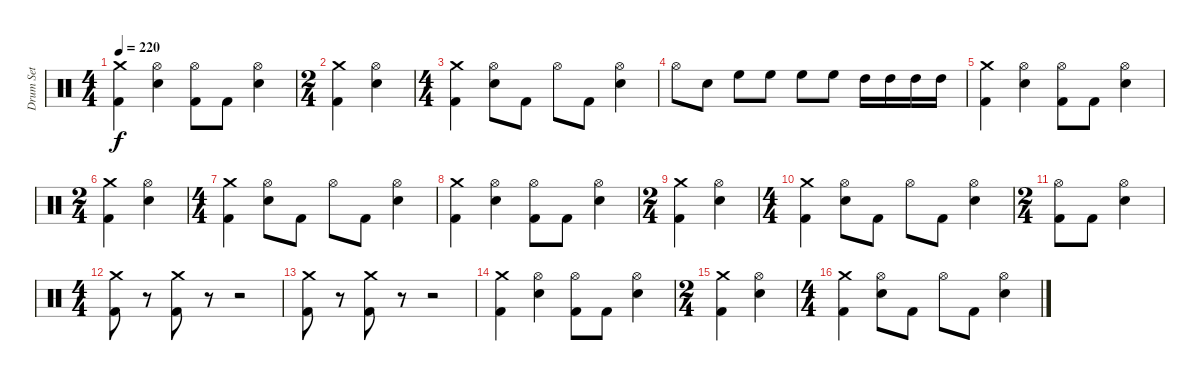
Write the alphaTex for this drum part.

\track ("Drum Set" "Drum Set") {instrument percussion}
\staff {score}
\articulation defaults
\ts (4 4)
\tempo 220
\clef neutral
\ks c
("Crash medium (hit)" "Kick (hit) 2").4{dy f} ("Hi-Hat (open)" "Snare (hit) 2").4 ("Hi-Hat (open)" "Kick (hit) 2").8 "Kick (hit) 2".8 ("Hi-Hat (open)" "Snare (hit) 2").4 |
\ts (2 4)
("Crash medium (hit)" "Kick (hit) 2").4 ("Hi-Hat (open)" "Snare (hit) 2").4 |
\ts (4 4)
("Crash medium (hit)" "Kick (hit) 2").4 ("Hi-Hat (open)" "Snare (hit) 2").8 "Kick (hit) 2".8 "Hi-Hat (open)".8 "Kick (hit) 2".8 ("Hi-Hat (open)" "Snare (hit) 2").4 |
"Hi-Hat (open)".8 "Snare (hit) 2".8 "High Floor Tom (hit)".8 "High Floor Tom (hit)".8 "High Floor Tom (hit)".8 "High Floor Tom (hit)".8 "High Tom (hit)".16 "High Tom (hit)".16 "High Tom (hit)".16 "High Tom (hit)".16 |
("Crash medium (hit)" "Kick (hit) 2").4 ("Hi-Hat (open)" "Snare (hit) 2").4 ("Hi-Hat (open)" "Kick (hit) 2").8 "Kick (hit) 2".8 ("Hi-Hat (open)" "Snare (hit) 2").4 |
\ts (2 4)
("Crash medium (hit)" "Kick (hit) 2").4 ("Hi-Hat (open)" "Snare (hit) 2").4 |
\ts (4 4)
("Crash medium (hit)" "Kick (hit) 2").4 ("Hi-Hat (open)" "Snare (hit) 2").8 "Kick (hit) 2".8 "Hi-Hat (open)".8 "Kick (hit) 2".8 ("Hi-Hat (open)" "Snare (hit) 2").4 |
("Crash medium (hit)" "Kick (hit) 2").4 ("Hi-Hat (open)" "Snare (hit) 2").4 ("Hi-Hat (open)" "Kick (hit) 2").8 "Kick (hit) 2".8 ("Hi-Hat (open)" "Snare (hit) 2").4 |
\ts (2 4)
("Crash medium (hit)" "Kick (hit) 2").4 ("Hi-Hat (open)" "Snare (hit) 2").4 |
\ts (4 4)
("Crash medium (hit)" "Kick (hit) 2").4 ("Hi-Hat (open)" "Snare (hit) 2").8 "Kick (hit) 2".8 "Hi-Hat (open)".8 "Kick (hit) 2".8 ("Hi-Hat (open)" "Snare (hit) 2").4 |
\ts (2 4)
("Hi-Hat (open)" "Kick (hit) 2").8 "Kick (hit) 2".8 ("Hi-Hat (open)" "Snare (hit) 2").4 |
\ts (4 4)
("Crash medium (hit)" "Kick (hit) 2").8 r.8 ("Crash medium (hit)" "Kick (hit) 2").8 r.8 r.2 |
("Crash medium (hit)" "Kick (hit) 2").8 r.8 ("Crash medium (hit)" "Kick (hit) 2").8 r.8 r.2 |
("Crash medium (hit)" "Kick (hit) 2").4 ("Hi-Hat (open)" "Snare (hit) 2").4 ("Hi-Hat (open)" "Kick (hit) 2").8 "Kick (hit) 2".8 ("Hi-Hat (open)" "Snare (hit) 2").4 |
\ts (2 4)
("Crash medium (hit)" "Kick (hit) 2").4 ("Hi-Hat (open)" "Snare (hit) 2").4 |
\ts (4 4)
("Crash medium (hit)" "Kick (hit) 2").4 ("Hi-Hat (open)" "Snare (hit) 2").8 "Kick (hit) 2".8 "Hi-Hat (open)".8 "Kick (hit) 2".8 ("Hi-Hat (open)" "Snare (hit) 2").4
